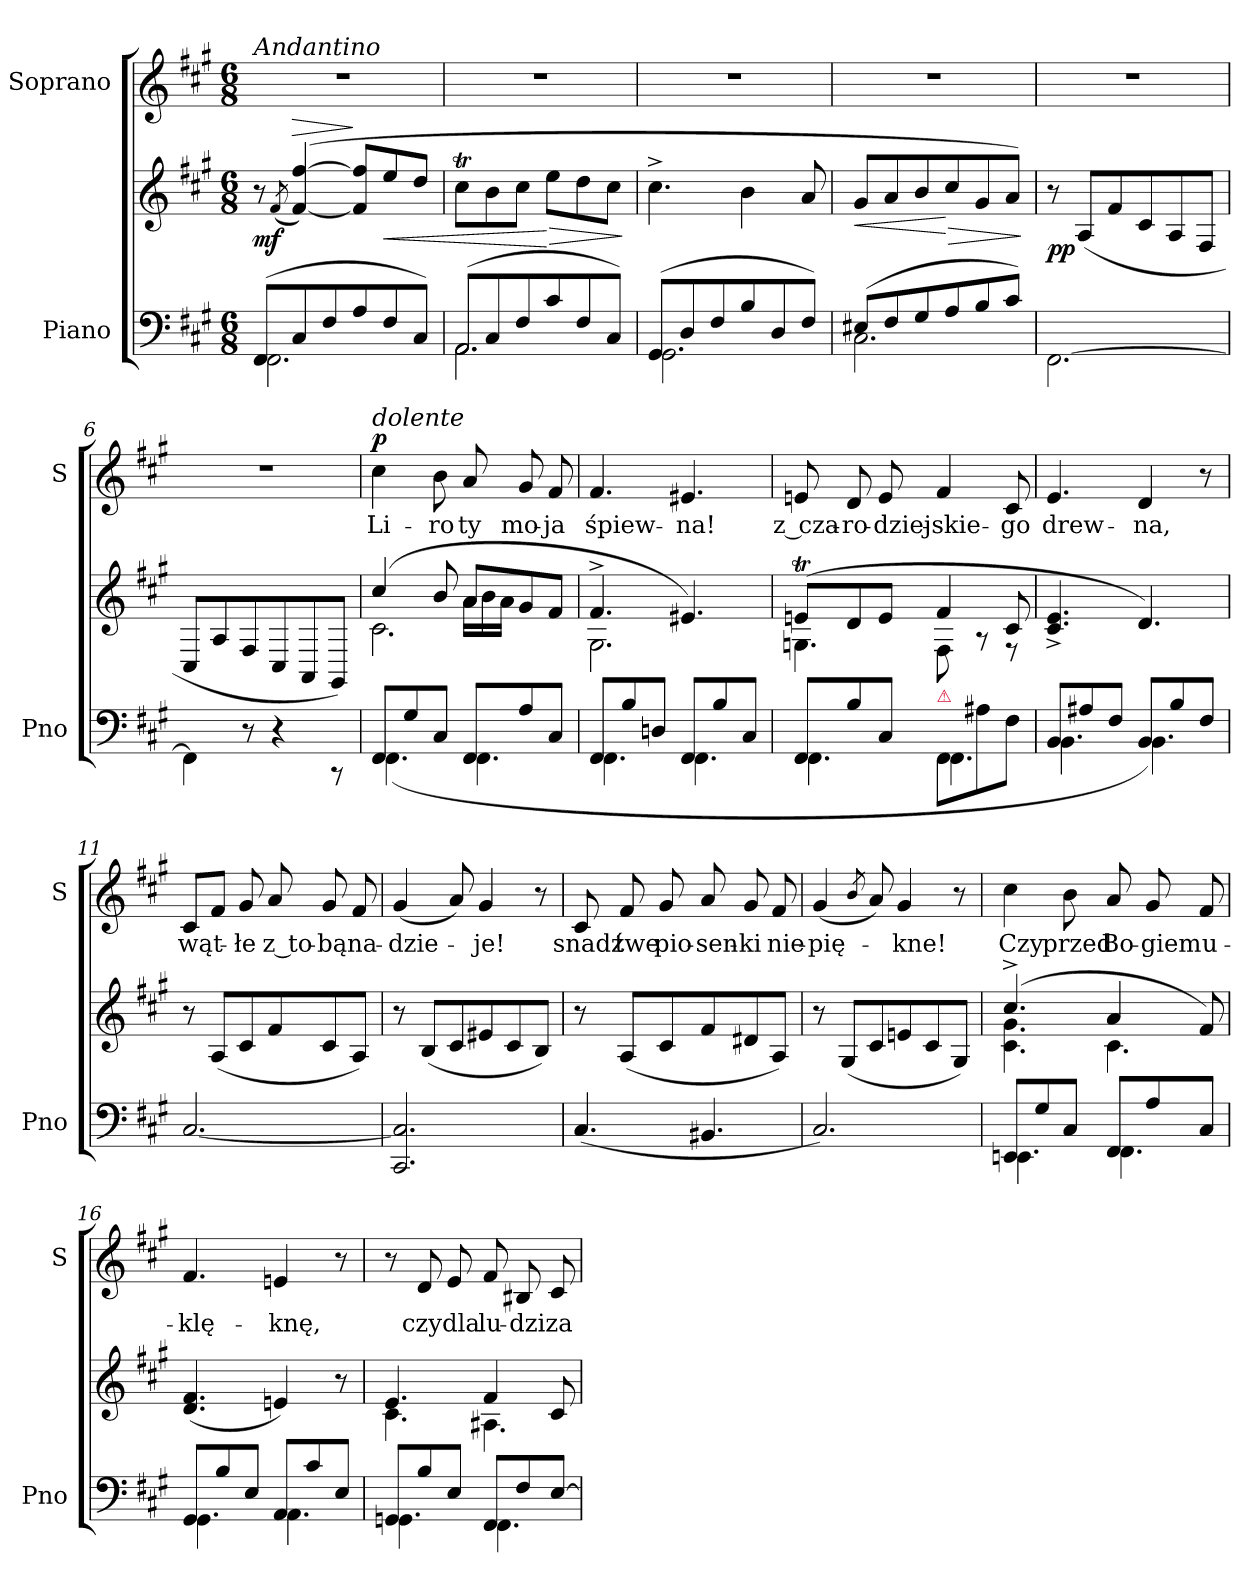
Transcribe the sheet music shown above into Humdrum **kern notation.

**kern	**kern	**dynam	**kern	**text	**dynam
*part2	*part2	*part2	*part1	*part1	*part1
*staff3	*staff2	*staff2/3	*staff1	*staff1	*staff1
*I"Piano	*	*	*I"Soprano	*	*
*I'Pno	*	*	*I'S	*	*
*clefF4	*clefG2	*	*clefG2	*	*
*k[f#c#g#]	*k[f#c#g#]	*	*k[f#c#g#]	*	*
*f#:	*f#:	*	*f#:	*	*
*M6/8	*M6/8	*	*M6/8	*	*
=1	=1	=1	=1	=1	=1
!	!	!	!LO:TX:a:i:t=Andantino	!	!
!LO:N:vis=2.	!	!LO:DY:b	!	!	!
*^	*	*	*	*	*
(<8FF#/	2.FF#\	8r	mf	2.r	.	.
.	.	(8qf#/	.	.	.	.
!	!	!	!LO:HP:a	!	!	!
8C#/	.	(>[4f#/ [4ff#/)	>	.	.	.
8F#/	.	.	.	.	.	.
8A/	.	8f#]/ 8ff#]/L	]	.	.	.
!	!	!	!LO:HP:b	!	!	!
8F#/	.	8ee/	<	.	.	.
8C#/J)	.	8dd/J	.	.	.	.
=2	=2	=2	=2	=2	=2	=2
!LO:N:vis=2.	!	!	!	!	!	!
(<8AA/	2.AA\	8cc#t\L	.	2.r	.	.
8C#/	.	8b\	.	.	.	.
8F#/	.	8cc#\J	.	.	.	.
!	!	!	!LO:HP:n=1:b	!	!	!
8c#/	.	8ee\L	[ >	.	.	.
8F#/	.	8dd\	.	.	.	.
8C#/J)	.	8cc#\J	.	.	.	.
*v	*v	*	*	*	*	*
.	.	]	.	.	.
=3	=3	=3	=3	=3	=3
!LO:N:vis=2.	!	!	!	!	!
*^	*	*	*	*	*
(<8GG#/	2.GG#\	4.cc#^\	.	2.r	.	.
8D/	.	.	.	.	.	.
8F#/	.	.	.	.	.	.
8B/	.	4b\	.	.	.	.
8D/	.	.	.	.	.	.
8F#/J)	.	8a/	.	.	.	.
=4	=4	=4	=4	=4	=4	=4
!	!	!	!LO:HP:b	!	!	!
(8E#X/L	2.C#\	8g#/L	<	2.r	.	.
8F#/	.	8a/	.	.	.	.
8G#/	.	8b/	.	.	.	.
!	!	!	!LO:HP:n=1:b	!	!	!
8A/	.	8cc#/	[ >	.	.	.
8B/	.	8g#/	.	.	.	.
8c#/J)	.	8a/J)	.	.	.	.
*v	*v	*	*	*	*	*
.	.	]	.	.	.
=5	=5	=5	=5	=5	=5
!	!	!LO:DY:b	!	!	!
[2.FF#\	8r	pp	2.r	.	.
.	(8A/L	.	.	.	.
.	8f#/	.	.	.	.
.	8c#/	.	.	.	.
.	8A/	.	.	.	.
.	8F#/J	.	.	.	.
=6	=6	=6	=6	=6	=6
4FF#\]	8C#/L	.	2.r	.	.
.	8A/	.	.	.	.
8r	8F#/	.	.	.	.
4r	8C#/	.	.	.	.
.	8AA/	.	.	.	.
8rCC	8GG#/J)	.	.	.	.
=7	=7	=7	=7	=7	=7
*^	*^	*	*	*	*
*	*	*	*^	*	*	*	*
!	!	!	!	!	!	!LO:TX:a:i:t=dolente	!	!
!	!	!	!	!	!	!	!	!LO:DY:a
8FF#/L	(4.FF#\	(4cc#/	2.c#\	4ryy	.	4cc#\	Li-	p
8G#/	.	.	.	.	.	.	.	.
8C#/J	.	8b/	.	8ryy	.	8b\	-ro	.
*	*	*	*	*Xtuplet	*	*	*	*
8FF#/L	4.FF#\	8a/L	.	24a\LL	.	8a/	ty	.
.	.	.	.	24b\	.	.	.	.
.	.	.	.	24a\JJ	.	.	.	.
8A/	.	8g#/	.	8ryy	.	8g#/	mo-	.
8C#/J	.	8f#/J	.	8ryy	.	8f#/	-ja	.
*	*	*	*v	*v	*	*	*	*
=8	=8	=8	=8	=8	=8	=8	=8
8FF#/L	4.FF#\	4.f#^/	2.G#\	.	4.f#/	śpiew-	.
8B/	.	.	.	.	.	.	.
8Dn/J	.	.	.	.	.	.	.
8FF#/L	4.FF#\	4.e#X/)	.	.	4.e#X/	-na!	.
8B/	.	.	.	.	.	.	.
8C#/J	.	.	.	.	.	.	.
=9	=9	=9	=9	=9	=9	=9	=9
8FF#/L	4.FF#\	(8enT/L	4.Gn\	.	8en/	z cza-	.
8B/	.	8d/	.	.	8d/	-ro-	.
8C#/J	.	8e/J	.	.	8e/	-dziej-	.
!LO:TX:a:i:color=crimson:t=⚠	!	!	!	!	!	!	!
8FF#/L	4.FF#\	4f#/	8F#\	.	4f#/	-skie-	.
8A#X\	.	.	8r	.	.	.	.
8F#\J	.	8c#/	8r	.	8c#/	-go	.
*	*	*v	*v	*	*	*	*
=10	=10	=10	=10	=10	=10	=10
8BB/L	4.BB\	4.c#^/ 4.e^/	.	4.e/	drew-	.
8A#X/	.	.	.	.	.	.
8F#/J	.	.	.	.	.	.
8BB/L	4.BB\)	4.d/)	.	4d/	-na,	.
8B/	.	.	.	.	.	.
8F#/J	.	.	.	8r	.	.
*v	*v	*	*	*	*	*
=11	=11	=11	=11	=11	=11
[2.C#/	8r	.	8c#/L	wąt-	.
.	(8A/L	.	8f#/J	.	.
.	8c#/	.	8g#/	-łe	.
.	8f#/	.	8a/	z to-	.
.	8c#/	.	8g#/	-bą	.
.	8A/J)	.	8f#/	na-	.
=12	=12	=12	=12	=12	=12
2.CC#/ 2.C#]/	8r	.	(4g#/	-dzie-	.
.	(8B/L	.	.	.	.
.	8c#/	.	8a/)	.	.
.	8e#X/	.	4g#/	-je!	.
.	8c#/	.	.	.	.
.	8B/J)	.	8r	.	.
=13	=13	=13	=13	=13	=13
(4.C#/	8r	.	8c#/	snadź	.
.	(8A/L	.	8f#/	twe	.
.	8c#/	.	8g#/	pio-	.
4.BB#X/	8f#/	.	8a/	-sen-	.
.	8d#X/	.	8g#/	-ki	.
.	8A/J)	.	8f#/	nie-	.
=14	=14	=14	=14	=14	=14
2.C#/)	8r	.	(4g#/	-pię-	.
.	(8G#/L	.	.	.	.
.	.	.	8qb/	.	.
.	8c#/	.	8a/)	.	.
.	8en/	.	4g#/	-kne!	.
.	8c#/	.	.	.	.
.	8G#/J)	.	8r	.	.
=15	=15	=15	=15	=15	=15
*^	*^	*	*	*	*
8EEn/L	4.EE\	(4.cc#^/	4.c#\ 4.g#\	.	4cc#\	Czy	.
8G#/	.	.	.	.	.	.	.
8C#/J	.	.	.	.	8b\	przed	.
8FF#/L	4.FF#\	4a/	4.c#\	.	8a/	Bo-	.
8A/	.	.	.	.	8g#/	-giem	.
8C#/J	.	8f#/)	.	.	8f#/	u-	.
*	*	*v	*v	*	*	*	*
=16	=16	=16	=16	=16	=16	=16
8GG#/L	4.GG#\	(>4.d/ 4.f#/	.	4.f#/	-klę-	.
8B/	.	.	.	.	.	.
8E/J	.	.	.	.	.	.
8AA/L	4.AA\	4en/)	.	4en/	-knę,	.
8c#/	.	.	.	.	.	.
8E/J	.	8r	.	8r	.	.
=17	=17	=17	=17	=17	=17	=17
*	*	*^	*	*	*	*
8GGn/L	4.GG\	4.e/	4.c#\	.	8r	.	.
8B/	.	.	.	.	8d/	czy	.
8E/J	.	.	.	.	8e/	dla	.
8FF#/L	4.FF#\	4f#/	4.A#X\	.	8f#/	lu-	.
8F#/	.	.	.	.	8B#X/	-dzi	.
[8E/J	.	8c#/	.	.	8c#/	za	.
*v	*v	*	*	*	*	*	*
*	*v	*v	*	*	*	*
=	=	=	=	=	=
*-	*-	*-	*-	*-	*-
